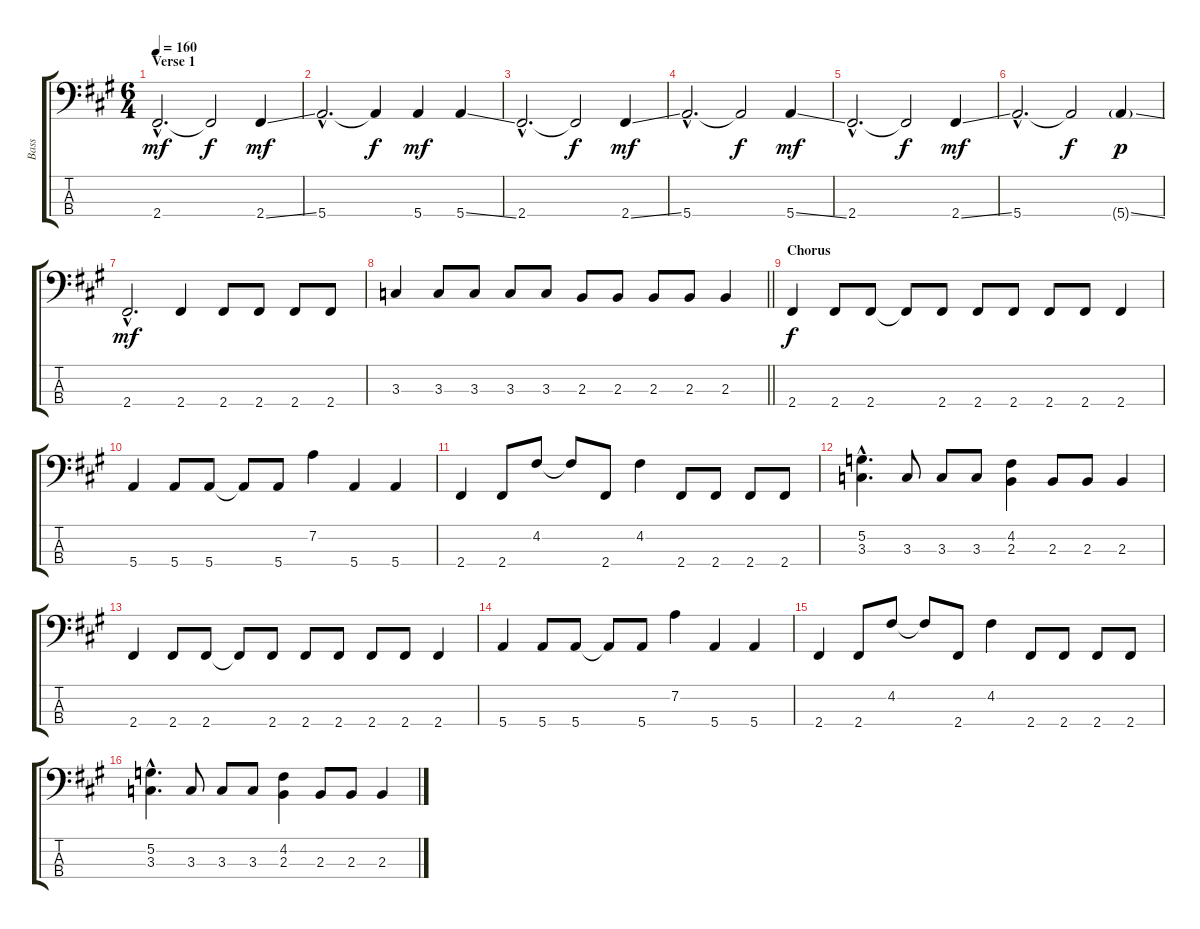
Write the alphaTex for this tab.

\track ("Bass" "Bass") {instrument electricbassfinger}
\staff {score tabs}
\tuning (G2 D2 A1 E1) {hide}
\ts (6 4)
\section ("" "Verse 1")
\tempo 160
\clef f4
\ks a
2.4{hac}.2{d dy mf} 2.4{t}.2{dy f} 2.4{ss}.4{dy mf} |
5.4{hac}.2{d} 5.4{t}.4{dy f} 5.4.4{dy mf} 5.4{ss}.4 |
2.4{hac}.2{d} 2.4{t}.2{dy f} 2.4{ss}.4{dy mf} |
5.4{hac}.2{d} 5.4{t}.2{dy f} 5.4{ss}.4{dy mf} |
2.4{hac}.2{d} 2.4{t}.2{dy f} 2.4{ss}.4{dy mf} |
5.4{hac}.2{d} 5.4{t}.2{dy f} 5.4{ss g}.4{dy p} |
2.4{hac}.2{d dy mf} 2.4.4 2.4.8 2.4.8 2.4.8 2.4.8 |
\barLineRight lightlight
3.3.4 3.3.8 3.3.8 3.3.8 3.3.8 2.3.8 2.3.8 2.3.8 2.3.8 2.3.4 |
\section ("" "Chorus")
2.4.4{dy f} 2.4.8 2.4.8 2.4{t}.8 2.4.8 2.4.8 2.4.8 2.4.8 2.4.8 2.4.4 |
5.4.4 5.4.8 5.4.8 5.4{t}.8 5.4.8 7.2.4 5.4.4 5.4.4 |
2.4.4 2.4.8 4.2.8 4.2{t}.8 2.4.8 4.2.4 2.4.8 2.4.8 2.4.8 2.4.8 |
(5.2{hac} 3.3{hac}).4{d} 3.3.8 3.3.8 3.3.8 (4.2 2.3).4 2.3.8 2.3.8 2.3.4 |
2.4.4 2.4.8 2.4.8 2.4{t}.8 2.4.8 2.4.8 2.4.8 2.4.8 2.4.8 2.4.4 |
5.4.4 5.4.8 5.4.8 5.4{t}.8 5.4.8 7.2.4 5.4.4 5.4.4 |
2.4.4 2.4.8 4.2.8 4.2{t}.8 2.4.8 4.2.4 2.4.8 2.4.8 2.4.8 2.4.8 |
(5.2{hac} 3.3{hac}).4{d} 3.3.8 3.3.8 3.3.8 (4.2 2.3).4 2.3.8 2.3.8 2.3.4
